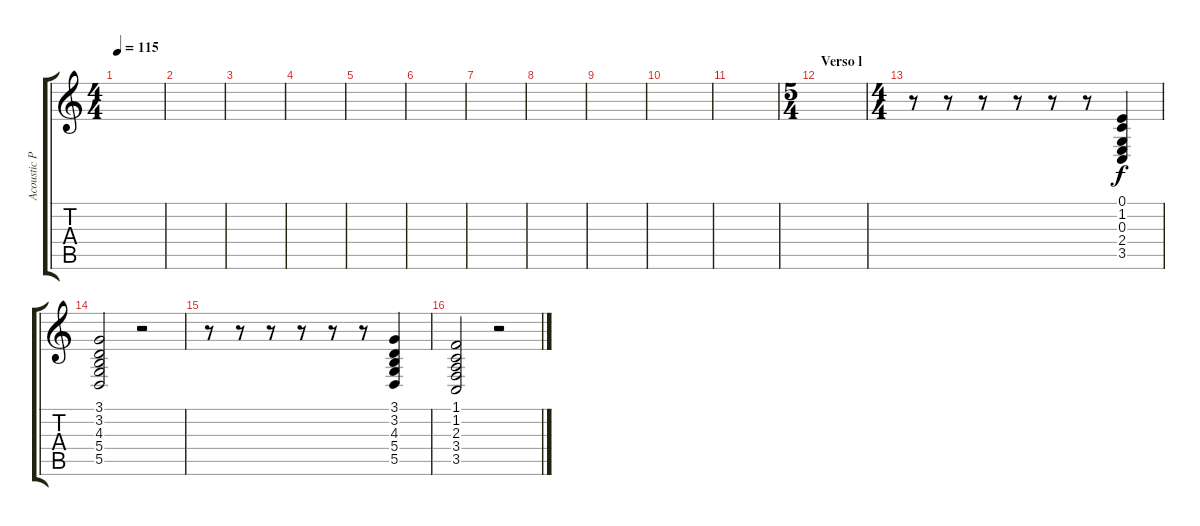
\track ("Acoustic Piano" "Acoustic P") {instrument acousticgrandpiano}
\staff {score tabs}
\tuning (E4 B3 G3 D3 A2 E2) {hide}
\ts (4 4)
\tempo 115
\clef g2
\ks c
|
|
|
|
|
|
|
|
|
|
|
\ts (5 4)
\section ("" "Verso l")
|
\ts (4 4)
r.8{volume 9} r.8 r.8 r.8 r.8 r.8 (0.1 1.2 0.3 2.4 3.5).4 |
(3.1 3.2 4.3 5.4 5.5).2 r.2 |
r.8 r.8 r.8 r.8 r.8 r.8 (3.1 3.2 4.3 5.4 5.5).4 |
(1.1 1.2 2.3 3.4 3.5).2 r.2
